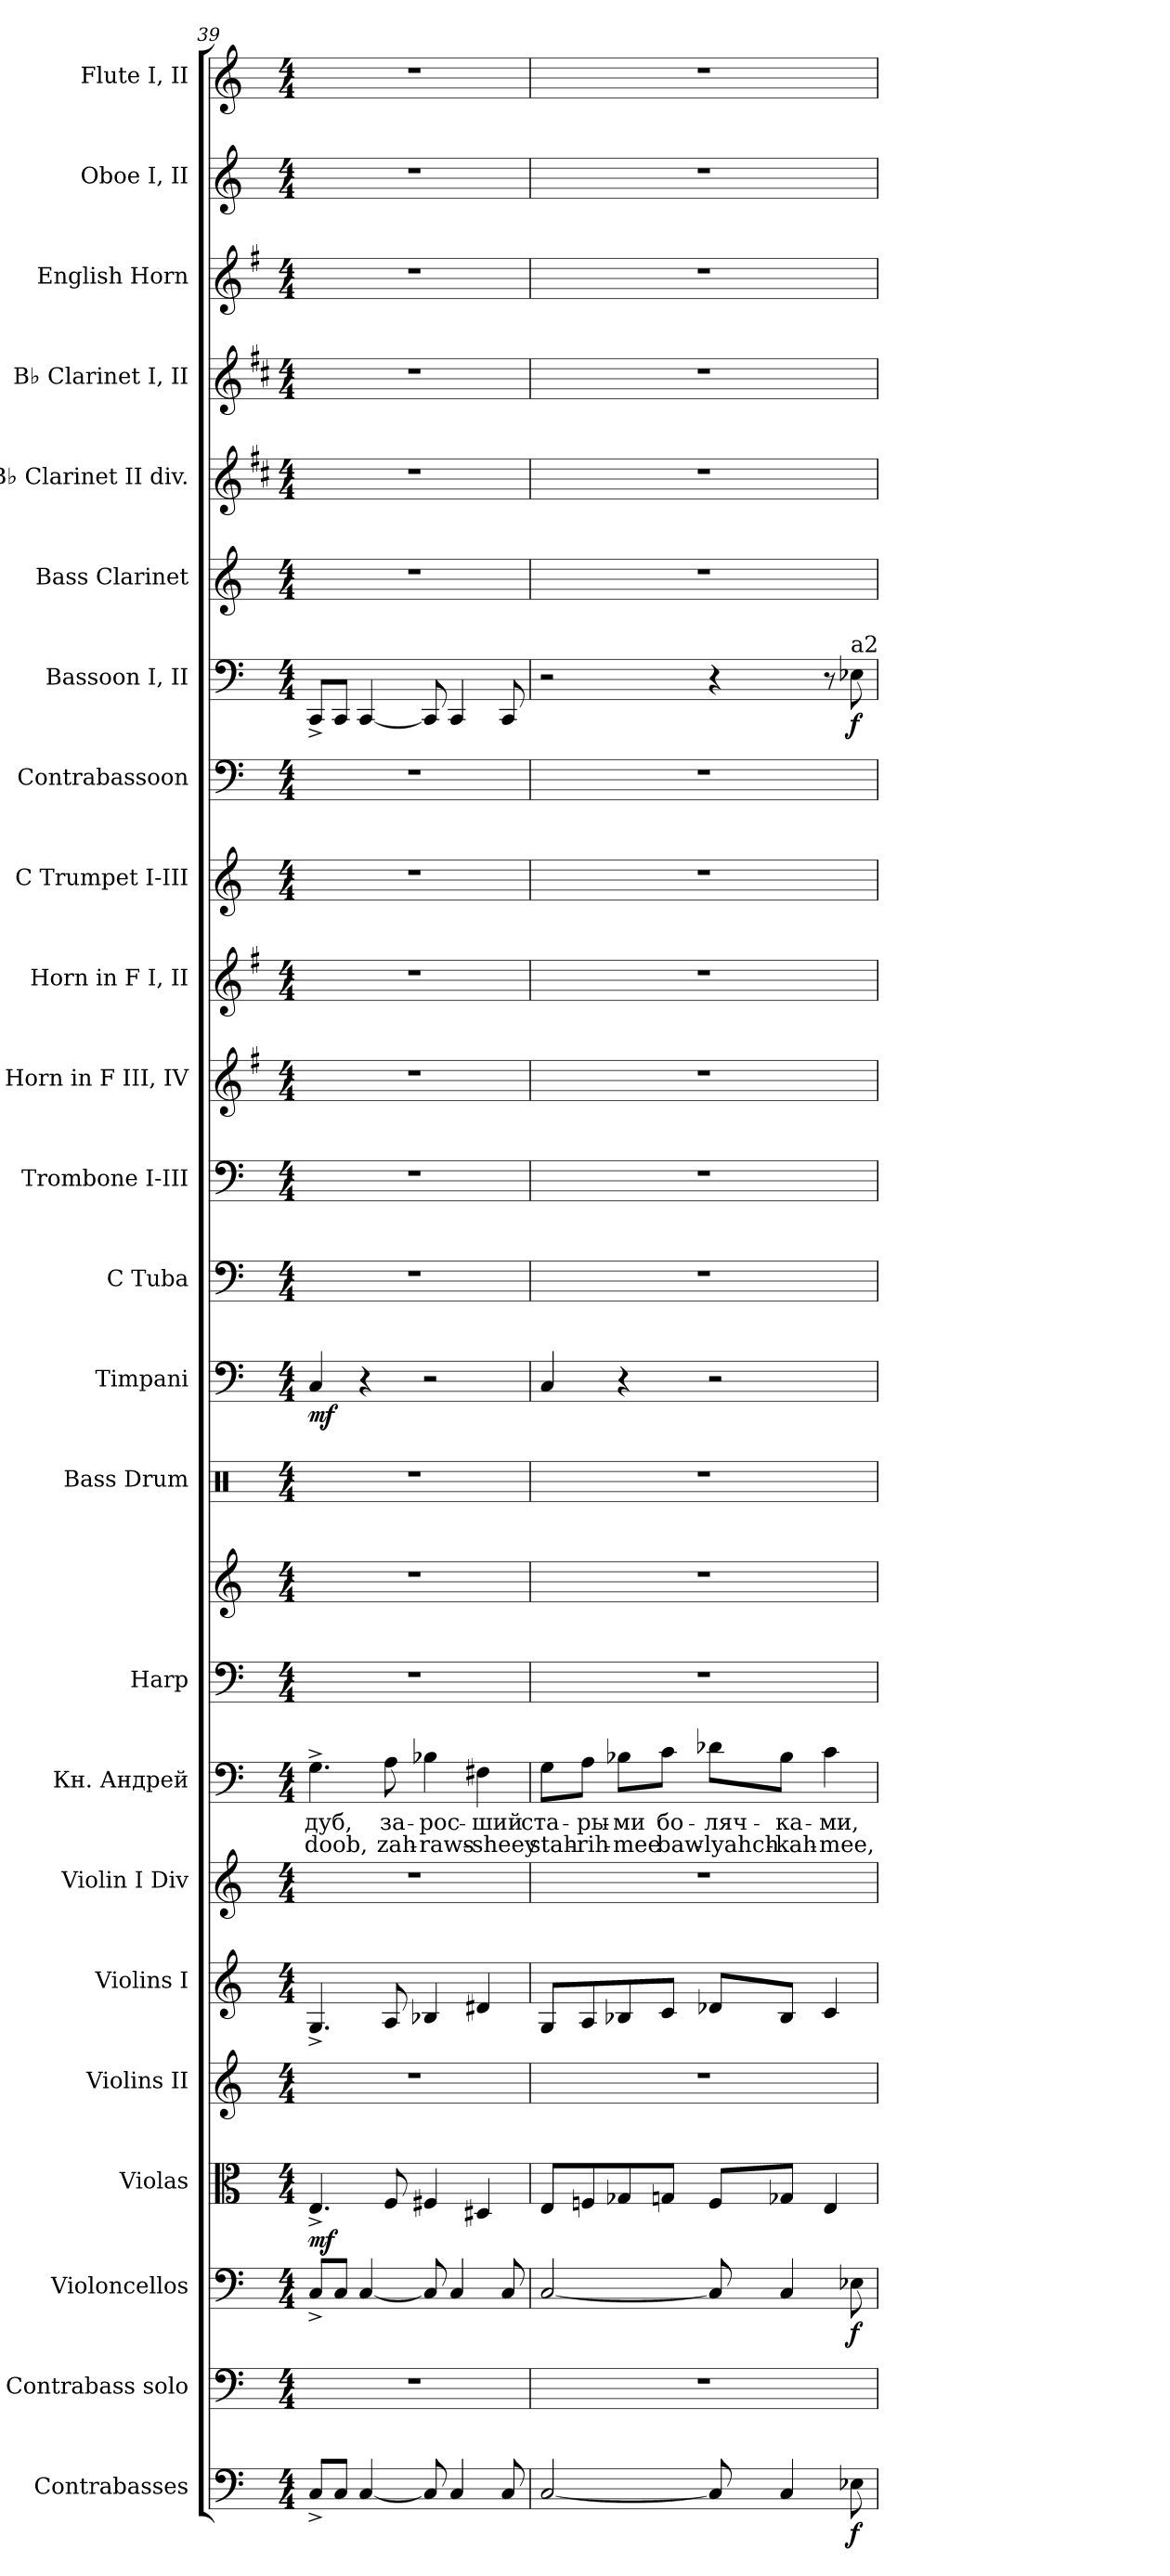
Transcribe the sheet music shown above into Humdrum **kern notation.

**kern	**dynam	**kern	**kern	**dynam	**kern	**dynam	**kern	**kern	**kern	**kern	**text	**text	**kern	**kern	**kern	**kern	**dynam	**kern	**kern	**kern	**kern	**kern	**kern	**kern	**dynam	**kern	**kern	**kern	**kern	**kern	**kern
*part24	*part24	*part23	*part22	*part22	*part21	*part21	*part20	*part19	*part18	*part17	*part17	*part17	*part16	*part16	*part15	*part14	*part14	*part13	*part12	*part11	*part10	*part9	*part8	*part7	*part7	*part6	*part5	*part4	*part3	*part2	*part1
*staff25	*staff25	*staff24	*staff23	*staff23	*staff22	*staff22	*staff21	*staff20	*staff19	*staff18	*staff18	*staff18	*staff17	*staff16	*staff15	*staff14	*staff14	*staff13	*staff12	*staff11	*staff10	*staff9	*staff8	*staff7	*staff7	*staff6	*staff5	*staff4	*staff3	*staff2	*staff1
*I"Contrabasses	*	*I"Contrabass solo	*I"Violoncellos	*	*I"Violas	*	*I"Violins II	*I"Violins I	*I"Violin I  Div	*I"Кн. Андрей	*	*	*I"Harp	*	*I"Bass Drum	*I"Timpani	*	*I"C Tuba	*I"Trombone I-III	*I"Horn in F III, IV	*I"Horn in F I, II	*I"C Trumpet I-III	*I"Contrabassoon	*I"Bassoon I, II	*	*I"Bass Clarinet	*I"B♭ Clarinet II div.	*I"B♭ Clarinet I, II	*I"English Horn	*I"Oboe I, II	*I"Flute I, II
*I'Cbs.	*	*I'C-b. so.	*I'Vcs.	*	*I'Vlas.	*	*I'Vlns. II	*I'Vlns. I	*I'Vln. I  Div	*	*	*	*I'Hrp.	*	*I'B. Drum	*I'Timp.	*	*I'C Tb.	*I'Tbn. I-III	*	*	*I'C Tpt. I-III	*I'Cbsn.	*I'Bsn. I, II	*	*I'B. Cl.	*I'B♭ Cl. II div.	*I'B♭ Cl. I, II	*I'E. Hn.	*I'Ob. I, II	*I'Fl. I, II
*clefF4	*	*clefF4	*clefF4	*	*clefC3	*	*clefG2	*clefG2	*clefG2	*clefF4	*	*	*clefF4	*clefG2	*clefX	*clefF4	*	*clefF4	*clefF4	*clefG2	*clefG2	*clefG2	*clefF4	*clefF4	*	*clefG2	*clefG2	*clefG2	*clefG2	*clefG2	*clefG2
*ITrd7c12	*	*ITrd7c12	*	*	*	*	*	*	*	*	*	*	*	*	*	*	*	*	*	*ITrd4c7	*ITrd4c7	*	*ITrd7c12	*	*	*ITrd8c14	*ITrd1c2	*ITrd1c2	*ITrd4c7	*	*
*k[]	*	*k[]	*k[]	*	*k[]	*	*k[]	*k[]	*k[]	*k[]	*	*	*k[]	*k[]	*k[]	*k[]	*	*k[]	*k[]	*k[]	*k[]	*k[]	*k[]	*k[]	*	*k[]	*k[]	*k[]	*k[]	*k[]	*k[]
*M4/4	*	*M4/4	*M4/4	*	*M4/4	*	*M4/4	*M4/4	*M4/4	*M4/4	*	*	*M4/4	*M4/4	*M4/4	*M4/4	*	*M4/4	*M4/4	*M4/4	*M4/4	*M4/4	*M4/4	*M4/4	*	*M4/4	*M4/4	*M4/4	*M4/4	*M4/4	*M4/4
*MM66	*	*MM66	*MM66	*	*MM66	*	*MM66	*MM66	*MM66	*MM66	*	*	*MM66	*MM66	*MM66	*MM66	*	*MM66	*MM66	*MM66	*MM66	*MM66	*MM66	*MM66	*	*MM66	*MM66	*MM66	*MM66	*MM66	*MM66
=39	=39	=39	=39	=39	=39	=39	=39	=39	=39	=39	=39	=39	=39	=39	=39	=39	=39	=39	=39	=39	=39	=39	=39	=39	=39	=39	=39	=39	=39	=39	=39
!	!	!	!	!	!	!LO:DY:b	!	!	!	!	!LO:LY:b	!LO:LY:b	!	!	!	!	!LO:DY:b	!	!	!	!	!	!	!	!	!	!	!	!	!	!
*	*	*	*	*	*	*	*	*	*	*	*	*	*	*	*	*	*	*	*	*	*	*	*	*	*	*	*	*	*	*	*^
*	*	*	*	*	*	*	*	*	*	*	*	*	*	*	*	*	*	*	*	*	*	*	*	*	*	*	*	*	*	*	*	*^
8CC^/L	.	1r	8C^/L	.	4.E^/	mf	1r	4.G^/	1r	4.G^\	дуб,	doob,	1r	1r	1r	4C/	mf	1r	1r	1r	1r	1r	1r	8CC^/L	.	1r	1r	1r	1r	1r	1r	2ryy	2.ryy
8CC/J	.	.	8C/J	.	.	.	.	.	.	.	.	.	.	.	.	.	.	.	.	.	.	.	.	8CC/J	.	.	.	.	.	.	.	.	.
[4CC/	.	.	[4C/	.	.	.	.	.	.	.	.	.	.	.	.	4r	.	.	.	.	.	.	.	[4CC/	.	.	.	.	.	.	.	.	.
!	!	!	!	!	!	!	!	!	!	!	!LO:LY:b	!LO:LY:b	!	!	!	!	!	!	!	!	!	!	!	!	!	!	!	!	!	!	!	!	!
.	.	.	.	.	8F/	.	.	8A/	.	8A\	за-	zah-	.	.	.	.	.	.	.	.	.	.	.	.	.	.	.	.	.	.	.	.	.
*	*	*	*	*	*	*	*	*	*	*	*	*	*	*	*	*	*	*	*	*	*	*	*	*	*	*	*	*	*	*	*MM68	*	*
!	!	!	!	!	!	!	!	!	!	!	!LO:LY:b	!LO:LY:b	!	!	!	!	!	!	!	!	!	!	!	!	!	!	!	!	!	!	!	!	!
8CC/]	.	.	8C/]	.	4F#X/	.	.	4B-X/	.	4B-X\	-рос-	-raws-	.	.	.	2r	.	.	.	.	.	.	.	8CC/]	.	.	.	.	.	.	.	2ryy	.
4CC/	.	.	4C/	.	.	.	.	.	.	.	.	.	.	.	.	.	.	.	.	.	.	.	.	4CC/	.	.	.	.	.	.	.	.	.
*	*	*	*	*	*	*	*	*	*	*	*	*	*	*	*	*	*	*	*	*	*	*	*	*	*	*	*	*	*	*	*MM70	*	*
!	!	!	!	!	!	!	!	!	!	!	!LO:LY:b	!LO:LY:b	!	!	!	!	!	!	!	!	!	!	!	!	!	!	!	!	!	!	!	!	!
.	.	.	.	.	4D#X/	.	.	4d#X/	.	4F#X\	-ший	-sheey	.	.	.	.	.	.	.	.	.	.	.	.	.	.	.	.	.	.	.	.	4ryy
8CC/	.	.	8C/	.	.	.	.	.	.	.	.	.	.	.	.	.	.	.	.	.	.	.	.	8CC/	.	.	.	.	.	.	.	.	.
!!LO:PB:g=z	!!	!!
=40	=40	=40	=40	=40	=40	=40	=40	=40	=40	=40	=40	=40	=40	=40	=40	=40	=40	=40	=40	=40	=40	=40	=40	=40	=40	=40	=40	=40	=40	=40	=40	=40	=40
!	!	!	!	!	!	!	!	!	!	!	!LO:LY:b	!LO:LY:b	!	!	!	!	!	!	!	!	!	!	!	!	!	!	!	!	!	!	!	!	!
[2CC/	.	1r	[2C/	.	8E/L	.	1r	8G/L	1r	8G\L	ста-	stah-	1r	1r	1r	4C/	.	1r	1r	1r	1r	1r	1r	2r	.	1r	1r	1r	1r	1r	1r	4ryy	2.ryy
!	!	!	!	!	!	!	!	!	!	!	!LO:LY:b	!LO:LY:b	!	!	!	!	!	!	!	!	!	!	!	!	!	!	!	!	!	!	!	!	!
.	.	.	.	.	8Fni/	.	.	8A/	.	8A\J	-ры-	-rih-	.	.	.	.	.	.	.	.	.	.	.	.	.	.	.	.	.	.	.	.	.
*	*	*	*	*	*	*	*	*	*	*	*	*	*	*	*	*	*	*	*	*	*	*	*	*	*	*	*	*	*	*	*MM74	*	*
!	!	!	!	!	!	!	!	!	!	!	!LO:LY:b	!LO:LY:b	!	!	!	!	!	!	!	!	!	!	!	!	!	!	!	!	!	!	!	!	!
.	.	.	.	.	8G-X/	.	.	8B-X/	.	8B-X\L	-ми	-mee	.	.	.	4r	.	.	.	.	.	.	.	.	.	.	.	.	.	.	.	2.ryy	.
!	!	!	!	!	!	!	!	!	!	!	!LO:LY:b	!LO:LY:b	!	!	!	!	!	!	!	!	!	!	!	!	!	!	!	!	!	!	!	!	!
.	.	.	.	.	8Gn/J	.	.	8c/J	.	8c\J	бо-	baw-	.	.	.	.	.	.	.	.	.	.	.	.	.	.	.	.	.	.	.	.	.
!	!	!	!	!	!	!	!	!	!	!	!LO:LY:b	!LO:LY:b	!	!	!	!	!	!	!	!	!	!	!	!	!	!	!	!	!	!	!	!	!
8CC/]	.	.	8C/]	.	8F/L	.	.	8d-X/L	.	8d-X\L	-ляч-	-lyahch-	.	.	.	2r	.	.	.	.	.	.	.	4r	.	.	.	.	.	.	.	.	.
!	!	!	!	!	!	!	!	!	!	!	!LO:LY:b	!LO:LY:b	!	!	!	!	!	!	!	!	!	!	!	!	!	!	!	!	!	!	!	!	!
4CC/	.	.	4C/	.	8G-X/J	.	.	8B-/J	.	8B-\J	-ка-	-kah-	.	.	.	.	.	.	.	.	.	.	.	.	.	.	.	.	.	.	.	.	.
*	*	*	*	*	*	*	*	*	*	*	*	*	*	*	*	*	*	*	*	*	*	*	*	*	*	*	*	*	*	*	*MM68	*	*
!	!	!	!	!	!	!	!	!	!	!	!LO:LY:b	!LO:LY:b	!	!	!	!	!	!	!	!	!	!	!	!	!	!	!	!	!	!	!	!	!
.	.	.	.	.	4E/	.	.	4c/	.	4c\	-ми,	-mee,	.	.	.	.	.	.	.	.	.	.	.	8r	.	.	.	.	.	.	.	.	4ryy
!	!	!	!	!	!	!	!	!	!	!	!	!	!	!	!	!	!	!	!	!	!	!	!	!LO:TX:a:t=a2	!	!	!	!	!	!	!	!	!
!	!LO:DY:b	!	!	!LO:DY:b	!	!	!	!	!	!	!	!	!	!	!	!	!	!	!	!	!	!	!	!	!LO:DY:b	!	!	!	!	!	!	!	!
8EE-X\	f	.	8E-X\	f	.	.	.	.	.	.	.	.	.	.	.	.	.	.	.	.	.	.	.	8E-X\	f	.	.	.	.	.	.	.	.
*	*	*	*	*	*	*	*	*	*	*	*	*	*	*	*	*	*	*	*	*	*	*	*	*	*	*	*	*	*	*	*v	*v	*v
=	=	=	=	=	=	=	=	=	=	=	=	=	=	=	=	=	=	=	=	=	=	=	=	=	=	=	=	=	=	=	=
*-	*-	*-	*-	*-	*-	*-	*-	*-	*-	*-	*-	*-	*-	*-	*-	*-	*-	*-	*-	*-	*-	*-	*-	*-	*-	*-	*-	*-	*-	*-	*-
